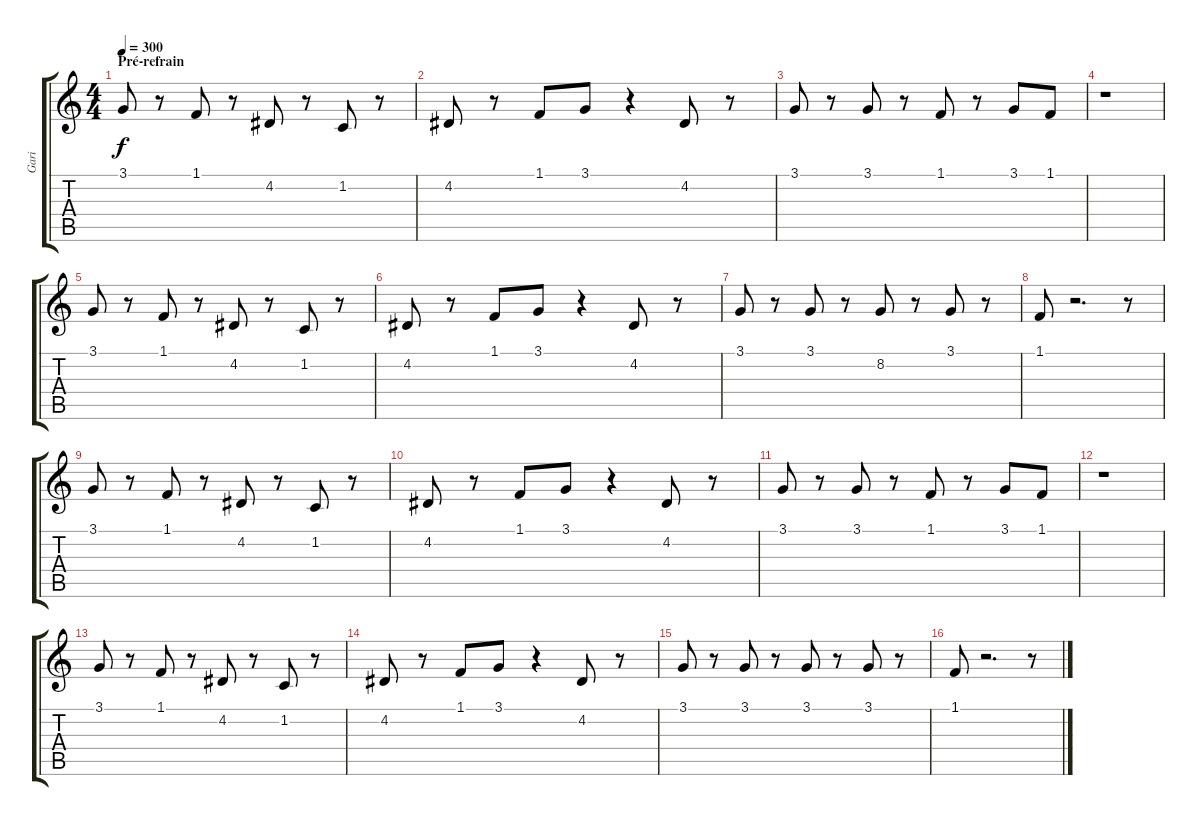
\track ("Gari" "Gari") {instrument trombone}
\staff {score tabs}
\tuning (E4 B3 G3 D3 A2 E2) {hide}
\ts (4 4)
\section ("" "Pré-refrain")
\tempo 300
\clef g2
\ks c
3.1.8{dy f} r.8 1.1.8 r.8 4.2.8 r.8 1.2.8 r.8 |
4.2.8 r.8 1.1.8 3.1.8 r.4 4.2.8 r.8 |
3.1.8 r.8 3.1.8 r.8 1.1.8 r.8 3.1.8 1.1.8 |
r.1 |
3.1.8 r.8 1.1.8 r.8 4.2.8 r.8 1.2.8 r.8 |
4.2.8 r.8 1.1.8 3.1.8 r.4 4.2.8 r.8 |
3.1.8 r.8 3.1.8 r.8 8.2.8 r.8 3.1.8 r.8 |
1.1.8 r.2{d} r.8 |
3.1.8 r.8 1.1.8 r.8 4.2.8 r.8 1.2.8 r.8 |
4.2.8 r.8 1.1.8 3.1.8 r.4 4.2.8 r.8 |
3.1.8 r.8 3.1.8 r.8 1.1.8 r.8 3.1.8 1.1.8 |
r.1 |
3.1.8 r.8 1.1.8 r.8 4.2.8 r.8 1.2.8 r.8 |
4.2.8 r.8 1.1.8 3.1.8 r.4 4.2.8 r.8 |
3.1.8 r.8 3.1.8 r.8 3.1.8 r.8 3.1.8 r.8 |
1.1.8 r.2{d} r.8
